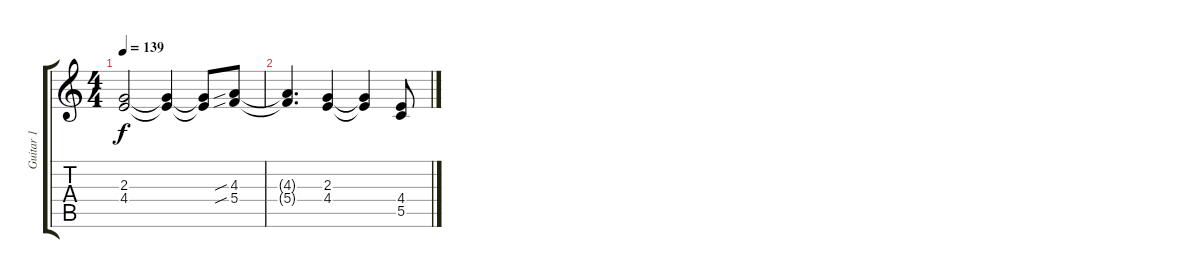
\track ("Guitar 1" "Guitar 1") {instrument overdrivenguitar}
\staff {score tabs}
\tuning (D4 A3 F3 C3 G2 D2) {hide}
\ts (4 4)
\tempo 139
\clef g2
\ks c
(2.3{t} 4.4{t}).2{dy f} (2.3{t} 4.4{t}).4 (2.3{t} 4.4{t}).8 (4.3{sib} 5.4{sib}).8 |
(4.3{t} 5.4{t}).4{d} (2.3 4.4).4 (2.3{t} 4.4{t}).4 (4.4 5.5).8
